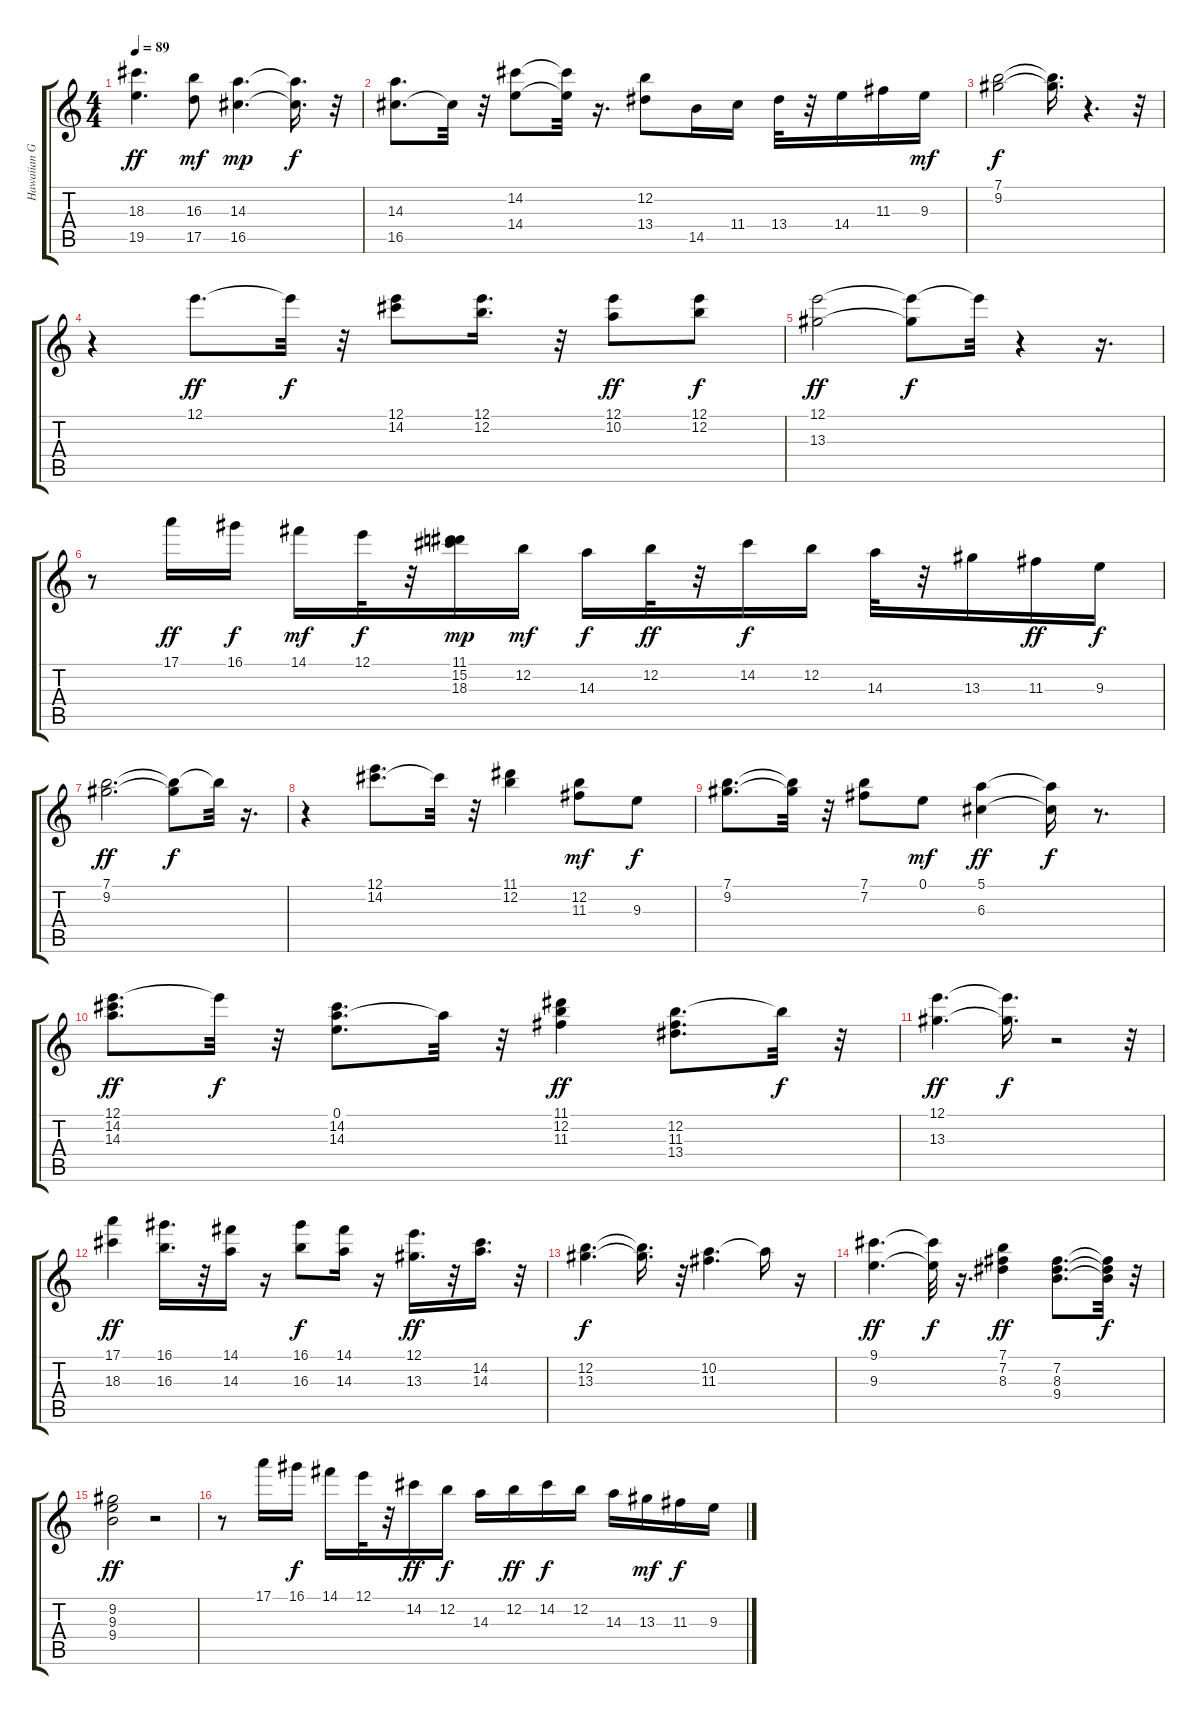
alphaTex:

\track ("Hawaiian Guitar (Pedal Steel)" "Hawaiian G") {instrument electricguitarjazz}
\staff {score tabs}
\tuning (E4 B3 G3 D3 A2 E2) {hide}
\ts (4 4)
\tempo 89
\clef g2
\ks c
(18.3 19.5).4{d dy ff} (16.3 17.5).8{dy mf} (14.3 16.5).4{d dy mp} (14.3{t} 16.5{t}).16{d dy f} r.32 |
(14.3 16.5).8{d} 16.5{t}.32 r.32 (14.2 14.4).8 (14.2{t} 14.4{t}).32 r.16{d} (12.2 13.4).8 14.5.16 11.4.16 13.4.32 r.32 14.4.16 11.3.16 9.3.16{dy mf} |
(7.1 9.2).2{dy f} (7.1{t} 9.2{t}).16{d} r.4{d} r.32 |
r.4 12.1.8{d dy ff} 12.1{t}.32{dy f} r.32 (12.1 14.2).8 (12.1 12.2).16{d} r.32 (12.1 10.2).8{dy ff} (12.1 12.2).8{dy f} |
(12.1 13.3).2{dy ff} (12.1{t} 13.3{t}).8{dy f} 12.1{t}.32 r.4 r.16{d} |
r.8 17.1.16{dy ff} 16.1.16{dy f} 14.1.16{dy mf} 12.1.32{dy f} r.32 (11.1 15.2 18.3).16{dy mp} 12.2.16{dy mf} 14.3.16{dy f} 12.2.32{dy ff} r.32 14.2.16{dy f} 12.2.16 14.3.32 r.32 13.3.16 11.3.16{dy ff} 9.3.16{dy f} |
(7.1 9.2).2{d dy ff} (7.1{t} 9.2{t}).8{dy f} 7.1{t}.32 r.16{d} |
r.4 (12.1 14.2).8{d} 14.2{t}.32 r.32 (11.1 12.2).4 (12.2 11.3).8{dy mf} 9.3.8{dy f} |
(7.1 9.2).8{d} (7.1{t} 9.2{t}).32 r.32 (7.1 7.2).8 0.1.8{dy mf} (5.1 6.3).4{dy ff} (5.1{t} 6.3{t}).16{dy f} r.8{d} |
(12.1 14.2 14.3).8{d dy ff} 12.1{t}.32{dy f} r.32 (0.1 14.2 14.3).8{d} 14.3{t}.32 r.32 (11.1 12.2 11.3).4{dy ff} (12.2 11.3 13.4).8{d} 12.2{t}.32{dy f} r.32 |
(12.1 13.3).4{d dy ff} (12.1{t} 13.3{t}).16{d dy f} r.2 r.32 |
(17.1 18.3).4{dy ff} (16.1 16.3).16{d} r.32 (14.1 14.3).16 r.16 (16.1 16.3).8{dy f} (14.1 14.3).16 r.16 (12.1 13.3).16{d dy ff} r.32 (14.2 14.3).16{d} r.32 |
(12.2 13.3).4{d dy f} (12.2{t} 13.3{t}).16{d} r.32 (10.2 11.3).4{d} 10.2{t}.16 r.16 |
(9.1 9.3).4{d dy ff} (9.1{t} 9.3{t}).32{dy f} r.16{d} (7.1 7.2 8.3).4{dy ff} (7.2 8.3 9.4).8{d} (7.2{t} 8.3{t} 9.4{t}).32{dy f} r.32 |
(9.2 9.3 9.4).2{dy ff} r.2 |
r.8 17.1.16 16.1.16{dy f} 14.1.16 12.1.32 r.32 14.2.16{dy ff} 12.2.16{dy f} 14.3.16 12.2.16{dy ff} 14.2.16{dy f} 12.2.16 14.3.16 13.3.16{dy mf} 11.3.16{dy f} 9.3.16
